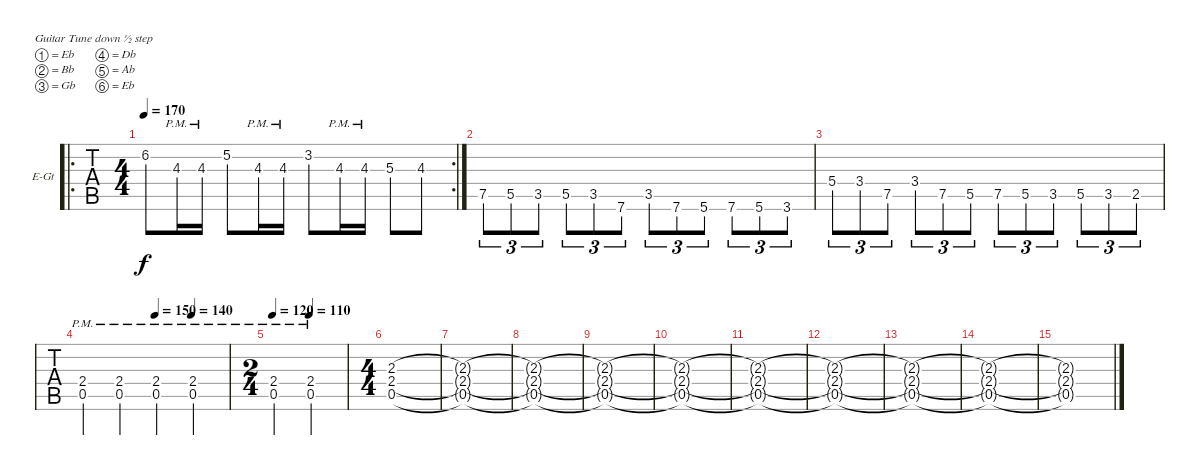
\bracketExtendMode groupsimilarinstruments
\firstSystemTrackNameOrientation horizontal
\otherSystemsTrackNameOrientation horizontal
\track ("Юрий Мелисов" "E-Gt") {instrument distortionguitar}
\staff {tabs}
\tuning (Eb4 Bb3 Gb3 Db3 Ab2 Eb2)
\ro
\rc 2
\ts (4 4)
\tempo 170
\clef g2
\ks c
6.2.8{dy f} 4.3{pm}.16 4.3{pm}.16 5.2.8 4.3{pm}.16 4.3{pm}.16 3.2.8 4.3{pm}.16 4.3{pm}.16 5.3.8 4.3.8 |
7.5.8{tu (3 2)} 5.5.8{tu (3 2)} 3.5.8{tu (3 2)} 5.5.8{tu (3 2)} 3.5.8{tu (3 2)} 7.6.8{tu (3 2)} 3.5.8{tu (3 2)} 7.6.8{tu (3 2)} 5.6.8{tu (3 2)} 7.6.8{tu (3 2)} 5.6.8{tu (3 2)} 3.6.8{tu (3 2)} |
5.4.8{tu (3 2)} 3.4.8{tu (3 2)} 7.5.8{tu (3 2)} 3.4.8{tu (3 2)} 7.5.8{tu (3 2)} 5.5.8{tu (3 2)} 7.5.8{tu (3 2)} 5.5.8{tu (3 2)} 3.5.8{tu (3 2)} 5.5.8{tu (3 2)} 3.5.8{tu (3 2)} 2.5.8{tu (3 2)} |
\tempo (150 0.5)
\tempo (140 0.75)
(2.4{pm} 0.5{pm}).4 (2.4{pm} 0.5{pm}).4 (2.4{pm} 0.5{pm}).4 (2.4{pm} 0.5{pm}).4 |
\ts (2 4)
\beaming (8 2 2)
\tempo 120
\tempo (110 0.5)
(2.4{pm} 0.5{pm}).4 (2.4{pm} 0.5{pm}).4 |
\ts (4 4)
\beaming (8 2 2 2 2)
(2.3 2.4 0.5).1 |
(2.3{t} 2.4{t} 0.5{t}).1 |
(2.3{t} 2.4{t} 0.5{t}).1 |
(2.3{t} 2.4{t} 0.5{t}).1 |
(2.3{t} 2.4{t} 0.5{t}).1 |
(2.3{t} 2.4{t} 0.5{t}).1 |
(2.3{t} 2.4{t} 0.5{t}).1 |
(2.3{t} 2.4{t} 0.5{t}).1 |
(2.3{t} 2.4{t} 0.5{t}).1 |
(2.3{t} 2.4{t} 0.5{t}).1
